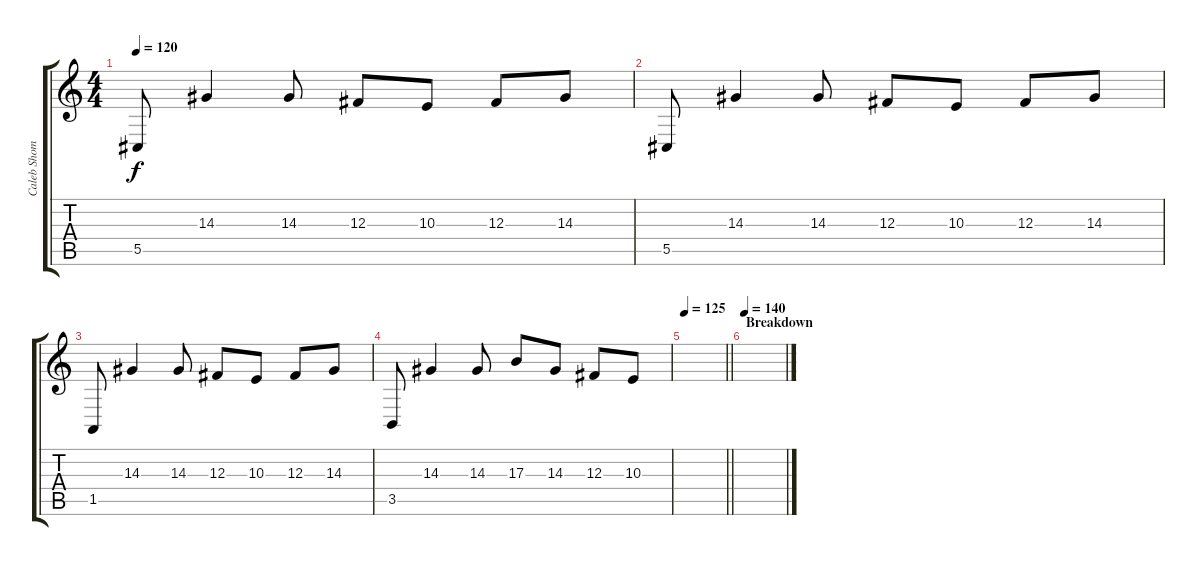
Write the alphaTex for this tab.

\track ("Caleb Shomo" "Caleb Shom") {instrument lead2sawtooth}
\staff {score tabs}
\tuning (Eb4 Bb3 Gb3 Db3 Ab2 Db2) {hide}
\ts (4 4)
\tempo 120
\clef g2
\ks c
5.5.8{dy f} 14.3.4 14.3.8 12.3.8 10.3.8 12.3.8 14.3.8 |
5.5.8 14.3.4 14.3.8 12.3.8 10.3.8 12.3.8 14.3.8 |
1.5.8 14.3.4 14.3.8 12.3.8 10.3.8 12.3.8 14.3.8 |
3.5.8 14.3.4 14.3.8 17.3.8 14.3.8 12.3.8 10.3.8 |
\tempo 125
\barLineRight lightlight
|
\section ("" "Breakdown")
\tempo 140
